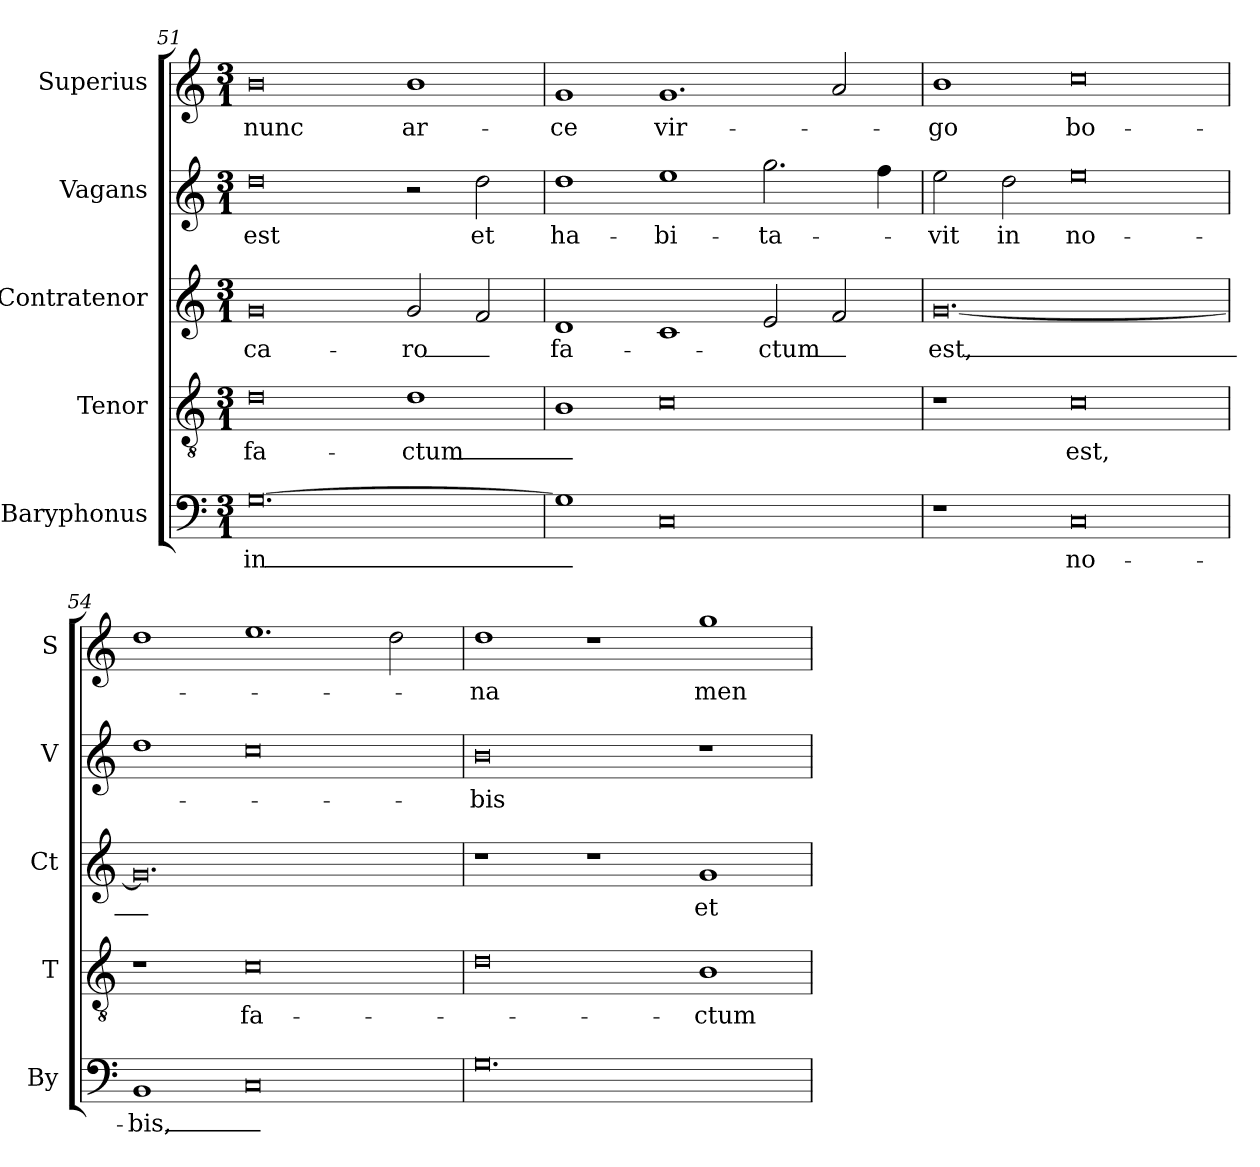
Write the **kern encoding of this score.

**kern	**text	**kern	**text	**kern	**text	**kern	**text	**kern	**text
*part5	*part5	*part4	*part4	*part3	*part3	*part2	*part2	*part1	*part1
*staff5	*staff5	*staff4	*staff4	*staff3	*staff3	*staff2	*staff2	*staff1	*staff1
*I"Baryphonus	*	*I"Tenor	*	*I"Contratenor	*	*I"Vagans	*	*I"Superius	*
*I'By	*	*I'T	*	*I'Ct	*	*I'V	*	*I'S	*
*clefF4	*	*clefGv2	*	*clefG2	*	*clefG2	*	*clefG2	*
*k[]	*	*k[]	*	*k[]	*	*k[]	*	*k[]	*
*M3/1	*	*M3/1	*	*M3/1	*	*M3/1	*	*M3/1	*
=51	=51	=51	=51	=51	=51	=51	=51	=51	=51
[0.G	in_	0d	fa-	0g	ca-	0dd	est	0b	nunc
.	.	1d	-ctum_	2g/	-ro_	2r	.	1b	ar-
.	.	.	.	2f/	_	2dd\	et	.	.
=52	=52	=52	=52	=52	=52	=52	=52	=52	=52
1G]	_	1B	_	1d	fa-	1dd	ha-	1g	-ce
0C	_	0c	_	1c	.	1ee	-bi-	1.g	vir-
.	.	.	.	2e/	-ctum_	2.gg\	-ta-	.	.
.	.	.	.	2f/	_	.	.	2a/	.
.	.	.	.	.	.	4ff\	.	.	.
=53	=53	=53	=53	=53	=53	=53	=53	=53	=53
1r	.	1r	.	[0.g	est,_	2ee\	-vit	1b	-go
.	.	.	.	.	.	2dd\	in	.	.
0C	no-	0c	est,	.	.	0ee	no-	0cc	bo-
=54	=54	=54	=54	=54	=54	=54	=54	=54	=54
1BB	-bis,_	1r	.	0.g]	_	1dd	.	1dd	.
0C	_	0c	fa-	.	.	0cc	.	1.ee	.
.	.	.	.	.	.	.	.	2dd\	.
=55	=55	=55	=55	=55	=55	=55	=55	=55	=55
0.G	_	0d	.	1r	.	0b	-bis	1dd	-na
.	.	.	.	1r	.	.	.	1r	.
.	.	1B	-ctum	1g	et	1r	.	1gg	men-
=	=	=	=	=	=	=	=	=	=
*-	*-	*-	*-	*-	*-	*-	*-	*-	*-
